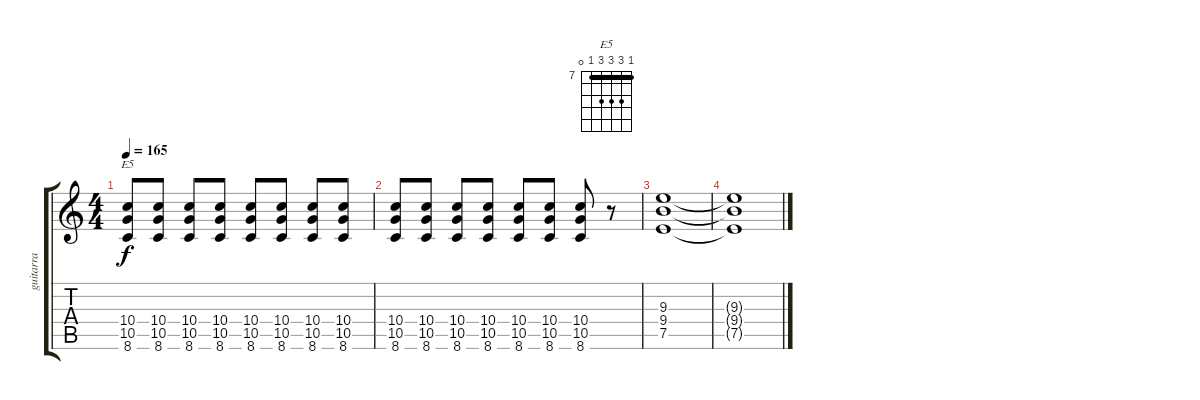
\track ("guitarra" "guitarra") {instrument overdrivenguitar}
\staff {score tabs}
\tuning (E4 B3 G3 D3 A2 E2) {hide}
\chord ("E5" 7 9 9 9 7 0) {firstfret 7 barre 7}
\ts (4 4)
\tempo 165
\clef g2
\ks c
(10.4 10.5 8.6).8{ch "E5" dy f} (10.4 10.5 8.6).8 (10.4 10.5 8.6).8 (10.4 10.5 8.6).8 (10.4 10.5 8.6).8 (10.4 10.5 8.6).8 (10.4 10.5 8.6).8 (10.4 10.5 8.6).8 |
(10.4 10.5 8.6).8 (10.4 10.5 8.6).8 (10.4 10.5 8.6).8 (10.4 10.5 8.6).8 (10.4 10.5 8.6).8 (10.4 10.5 8.6).8 (10.4 10.5 8.6).8 r.8 |
(9.3 9.4 7.5).1 |
(9.3{t} 9.4{t} 7.5{t}).1
